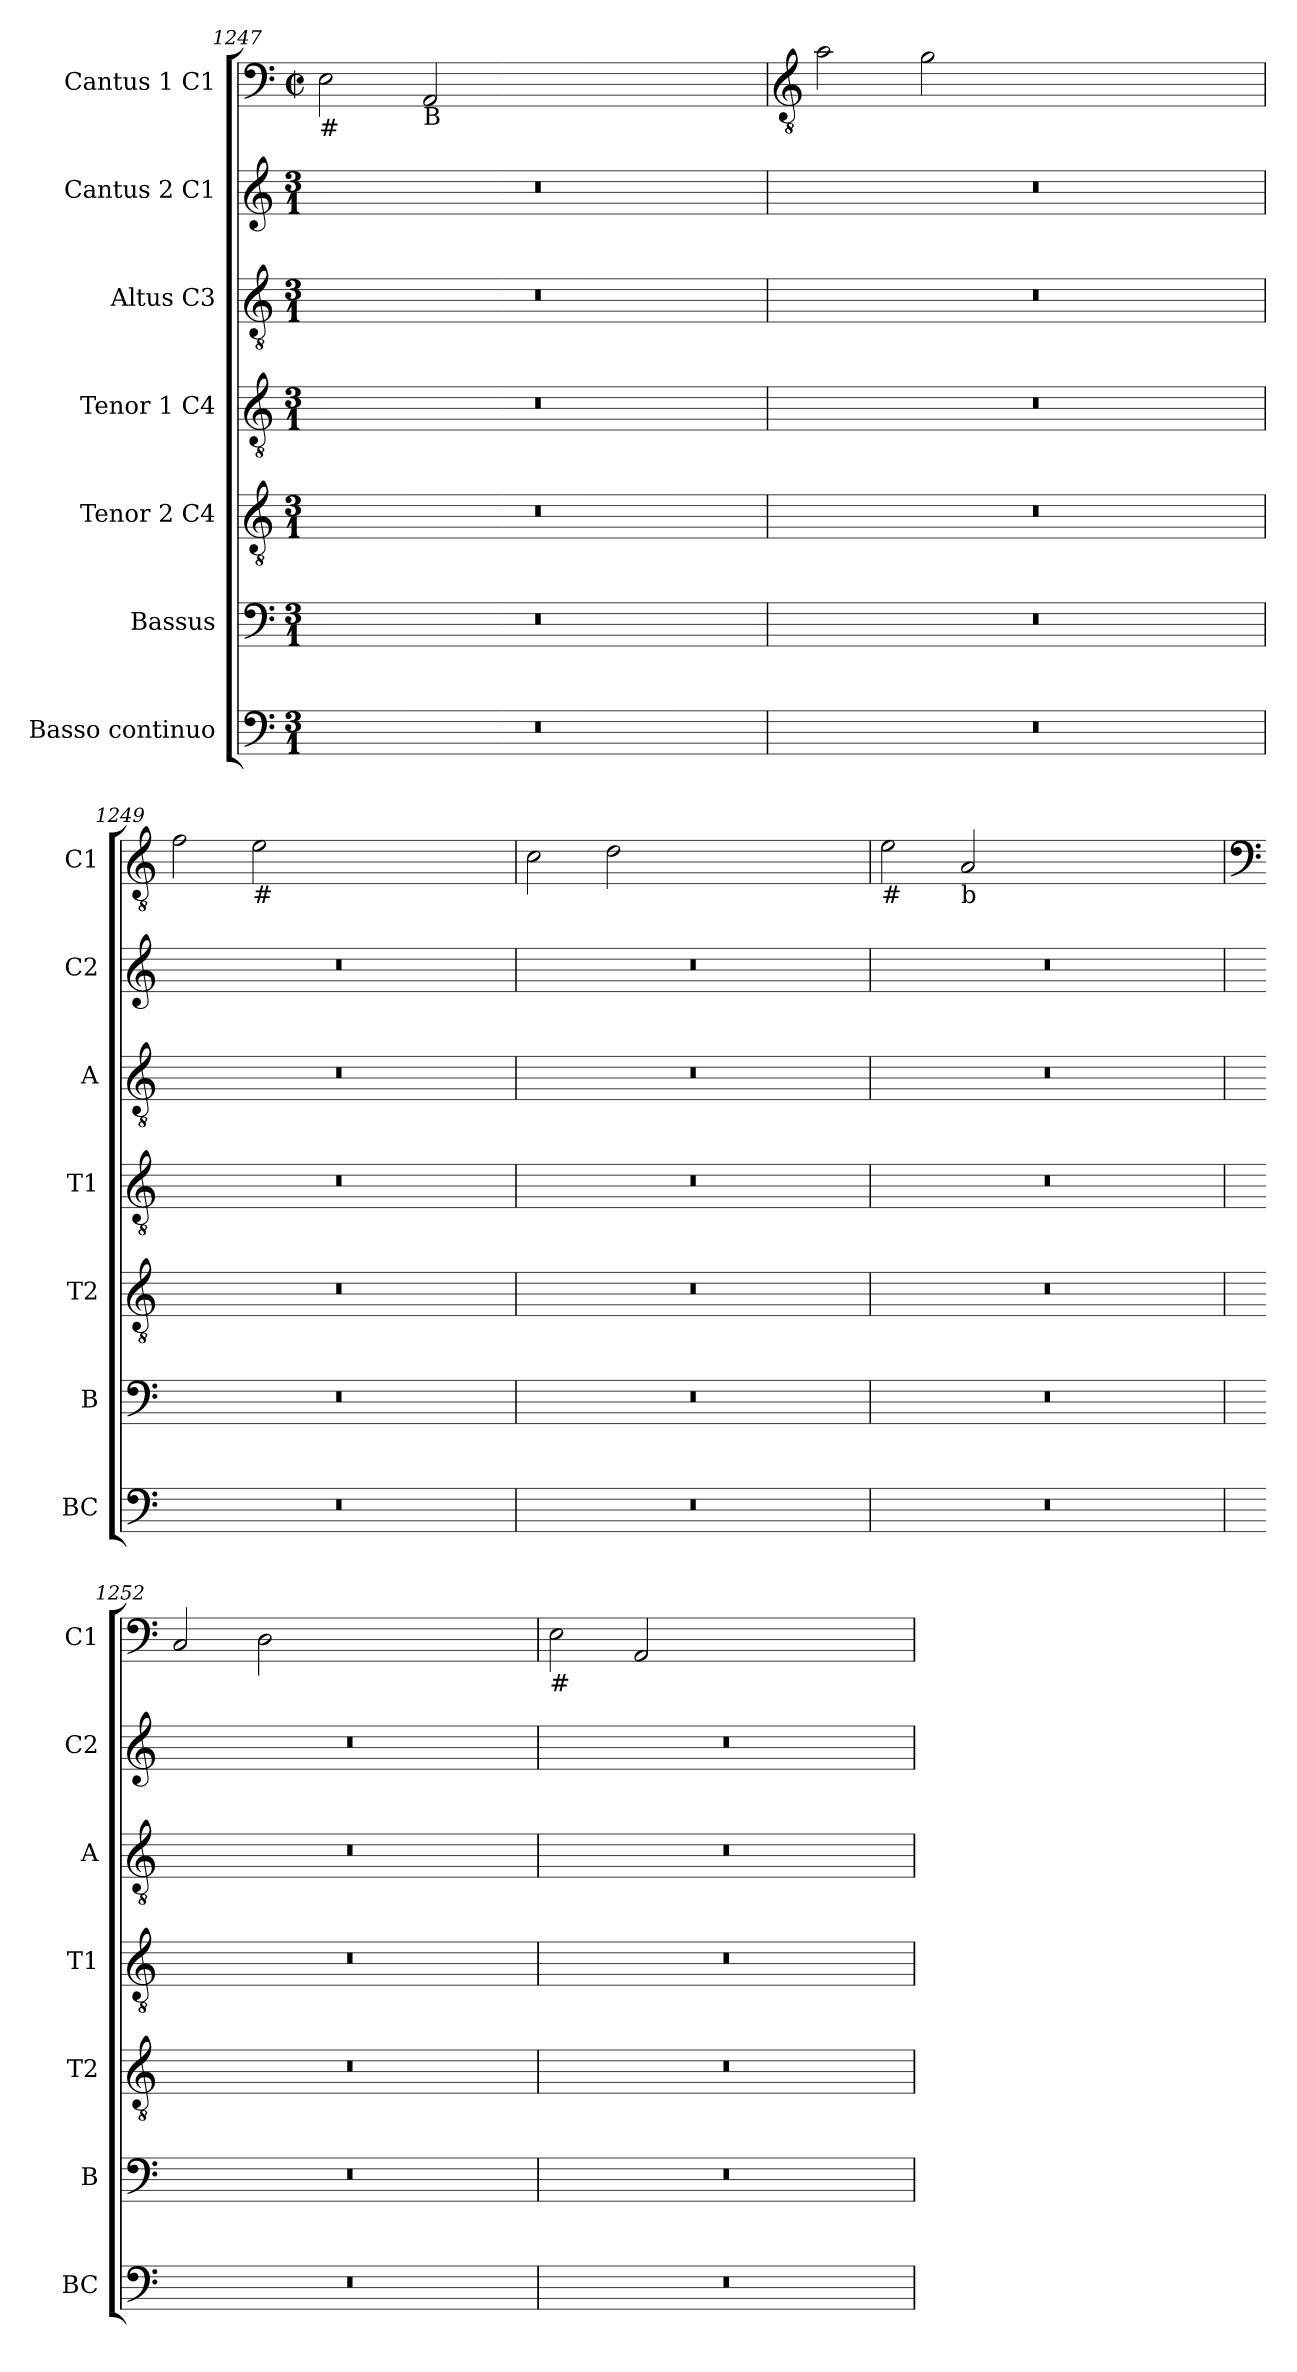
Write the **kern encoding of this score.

**kern	**kern	**kern	**kern	**kern	**kern	**kern
*part7	*part6	*part5	*part4	*part3	*part2	*part1
*staff7	*staff6	*staff5	*staff4	*staff3	*staff2	*staff1
*I"Basso continuo	*I"Bassus	*I"Tenor 2 C4	*I"Tenor 1 C4	*I"Altus C3	*I"Cantus 2 C1	*I"Cantus 1 C1
*I'BC	*I'B	*I'T2	*I'T1	*I'A	*I'C2	*I'C1
!!LO:LB:g=z
*clefF4	*clefF4	*clefGv2	*clefGv2	*clefGv2	*clefG2	*clefF4
*ITrd7c12	*	*	*	*	*	*
*k[]	*k[]	*k[]	*k[]	*k[]	*k[]	*k[]
*C:	*C:	*C:	*C:	*C:	*C:	*C:
*M3/1	*M3/1	*M3/1	*M3/1	*M3/1	*M3/1	*M2/2
*	*	*	*	*	*	*met(c|)
=1247	=1247	=1247	=1247	=1247	=1247	=1247
!	!	!	!	!	!	!LO:TX:b:t=#
0.r	0.r	0.r	0.r	0.r	0.r	2E\
!	!	!	!	!	!	!LO:TX:b:t=B
.	.	.	.	.	.	2AA/
.	.	.	.	.	.	0ryy
=1248	=1248	=1248	=1248	=1248	=1248	=1248
*	*	*	*	*	*	*clefGv2
0.r	0.r	0.r	0.r	0.r	0.r	2a\
.	.	.	.	.	.	2g>\
.	.	.	.	.	.	0ryy
=1249	=1249	=1249	=1249	=1249	=1249	=1249
0.r	0.r	0.r	0.r	0.r	0.r	2f\
!	!	!	!	!	!	!LO:TX:b:t=#
.	.	.	.	.	.	2e\
.	.	.	.	.	.	0ryy
=1250	=1250	=1250	=1250	=1250	=1250	=1250
0.r	0.r	0.r	0.r	0.r	0.r	2c\
.	.	.	.	.	.	2d>\
.	.	.	.	.	.	0ryy
=1251	=1251	=1251	=1251	=1251	=1251	=1251
!	!	!	!	!	!	!LO:TX:b:t=#
0.r	0.r	0.r	0.r	0.r	0.r	2e\
!	!	!	!	!	!	!LO:TX:b:t=b
.	.	.	.	.	.	2A/
.	.	.	.	.	.	0ryy
=1252	=1252	=1252	=1252	=1252	=1252	=1252
*	*	*	*	*	*	*clefF4
0.r	0.r	0.r	0.r	0.r	0.r	2C/
.	.	.	.	.	.	2D>\
.	.	.	.	.	.	0ryy
=1253	=1253	=1253	=1253	=1253	=1253	=1253
!	!	!	!	!	!	!LO:TX:b:t=#
0.r	0.r	0.r	0.r	0.r	0.r	2E\
.	.	.	.	.	.	2AA/
.	.	.	.	.	.	0ryy
=	=	=	=	=	=	=
*-	*-	*-	*-	*-	*-	*-
